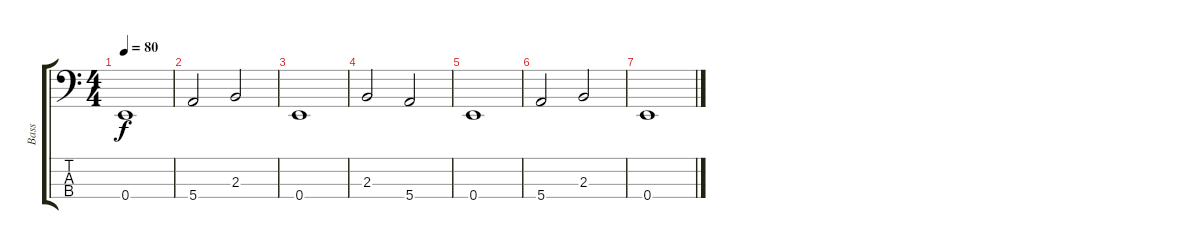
\track ("Bass" "Bass") {instrument electricbasspick}
\staff {score tabs}
\tuning (G2 D2 A1 E1) {hide}
\ts (4 4)
\tempo 80
\clef f4
\ks c
0.4.1{dy f} |
5.4.2 2.3.2 |
0.4.1 |
2.3.2 5.4.2 |
0.4.1 |
5.4.2 2.3.2 |
0.4.1
